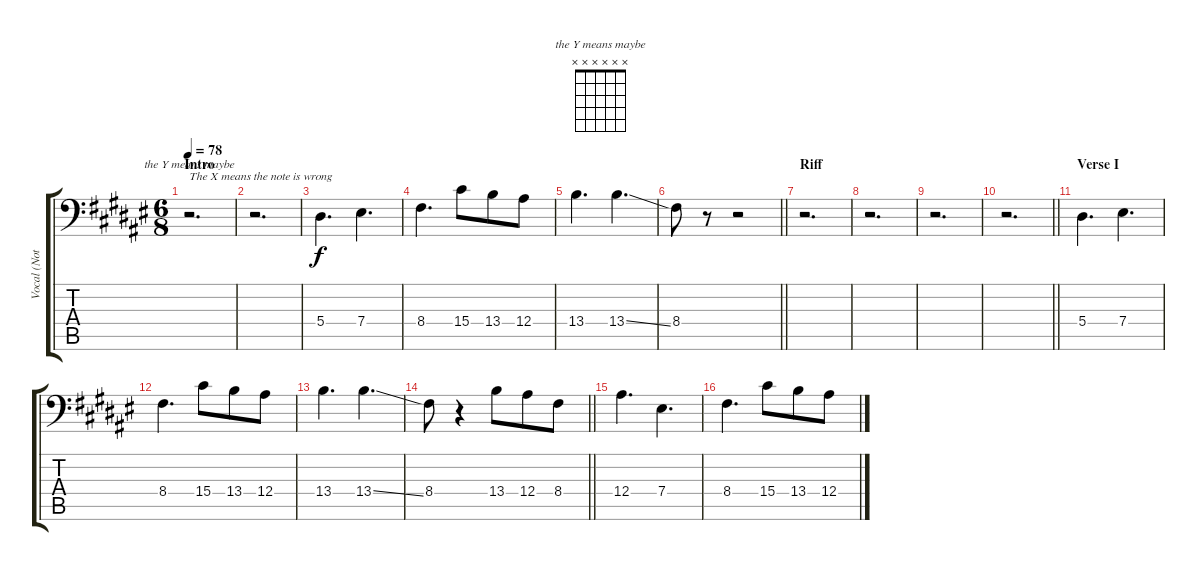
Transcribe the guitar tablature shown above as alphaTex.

\track ("Vocal (Not finished I need help!!!)" "Vocal (Not") {instrument tenorsax}
\staff {score tabs}
\tuning (C4 G3 Eb3 Bb2 F2 Bb1) {hide}
\chord ("the Y means maybe" x x x x x x)
\ts (6 8)
\section ("" "Intro")
\tempo 78
\clef f4
\ks d#minor
r.2{d ch "the Y means maybe" txt "The X means the note is wrong" dy f instrument tenorsax} |
r.2{d} |
5.4.4{d} 7.4.4{d} |
8.4.4{d} 15.4.8 13.4.8 12.4.8 |
13.4.4{d} 13.4{ss}.4{d} |
\barLineRight lightlight
8.4.8 r.8 r.2 |
\section ("" "Riff")
r.2{d} |
r.2{d} |
r.2{d} |
\barLineRight lightlight
r.2{d} |
\section ("" "Verse I")
5.4.4{d} 7.4.4{d} |
8.4.4{d} 15.4.8 13.4.8 12.4.8 |
13.4.4{d} 13.4{ss}.4{d} |
\barLineRight lightlight
8.4.8 r.4 13.4.8 12.4.8 8.4.8 |
12.4.4{d} 7.4.4{d} |
8.4.4{d} 15.4.8 13.4.8 12.4.8
